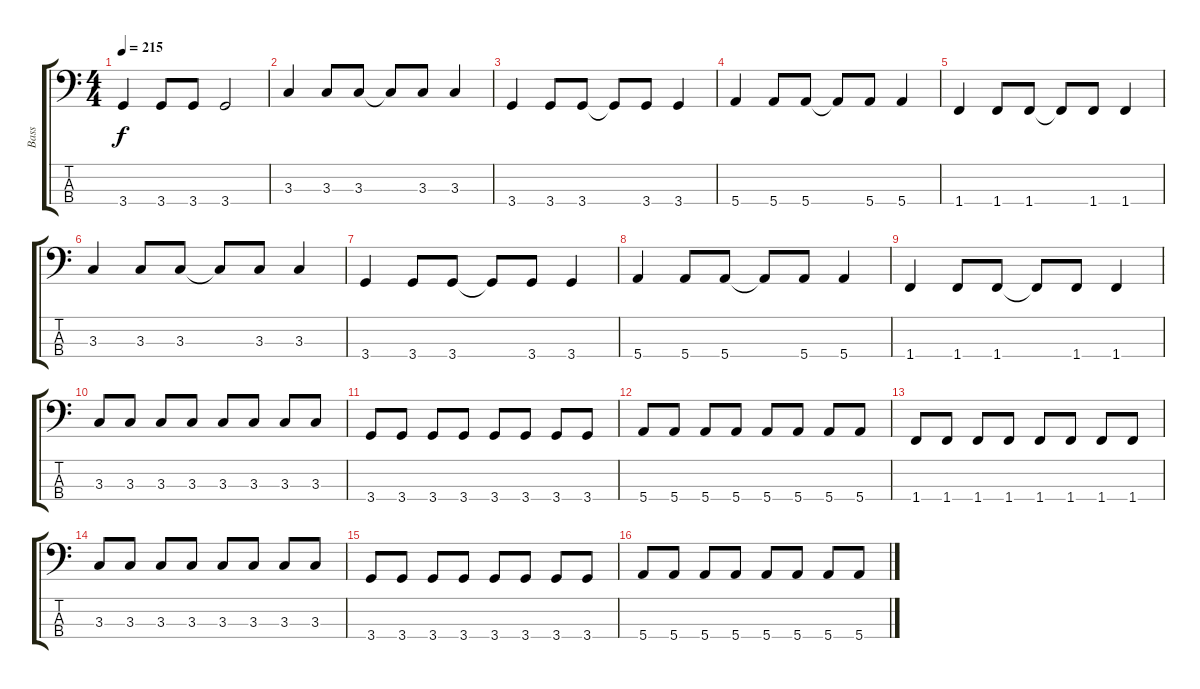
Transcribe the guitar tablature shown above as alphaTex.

\track ("Bass  " "Bass  ") {instrument electricbasspick}
\staff {score tabs}
\tuning (G2 D2 A1 E1) {hide}
\ts (4 4)
\tempo 215
\clef f4
\ks c
3.4.4{dy f} 3.4.8 3.4.8 3.4.2 |
3.3.4 3.3.8 3.3.8 3.3{t}.8 3.3.8 3.3.4 |
3.4.4 3.4.8 3.4.8 3.4{t}.8 3.4.8 3.4.4 |
5.4.4 5.4.8 5.4.8 5.4{t}.8 5.4.8 5.4.4 |
1.4.4 1.4.8 1.4.8 1.4{t}.8 1.4.8 1.4.4 |
3.3.4 3.3.8 3.3.8 3.3{t}.8 3.3.8 3.3.4 |
3.4.4 3.4.8 3.4.8 3.4{t}.8 3.4.8 3.4.4 |
5.4.4 5.4.8 5.4.8 5.4{t}.8 5.4.8 5.4.4 |
1.4.4 1.4.8 1.4.8 1.4{t}.8 1.4.8 1.4.4 |
3.3.8 3.3.8 3.3.8 3.3.8 3.3.8 3.3.8 3.3.8 3.3.8 |
3.4.8 3.4.8 3.4.8 3.4.8 3.4.8 3.4.8 3.4.8 3.4.8 |
5.4.8 5.4.8 5.4.8 5.4.8 5.4.8 5.4.8 5.4.8 5.4.8 |
1.4.8 1.4.8 1.4.8 1.4.8 1.4.8 1.4.8 1.4.8 1.4.8 |
3.3.8 3.3.8 3.3.8 3.3.8 3.3.8 3.3.8 3.3.8 3.3.8 |
3.4.8 3.4.8 3.4.8 3.4.8 3.4.8 3.4.8 3.4.8 3.4.8 |
5.4.8 5.4.8 5.4.8 5.4.8 5.4.8 5.4.8 5.4.8 5.4.8
